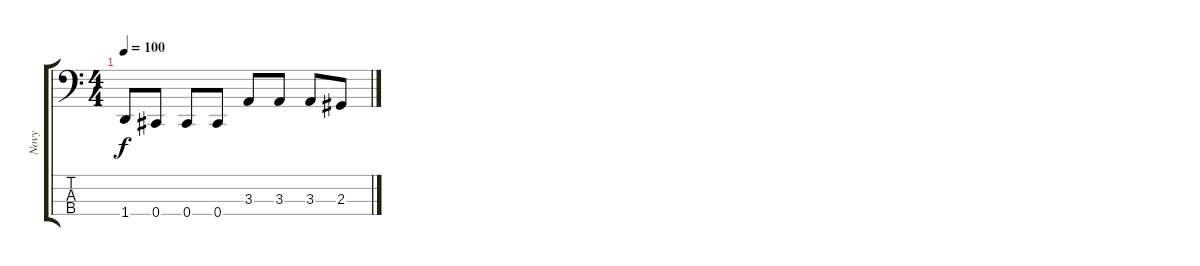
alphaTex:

\track ("Novy" "Novy") {instrument electricbassfinger}
\staff {score tabs}
\tuning (E2 B1 Gb1 Db1) {hide}
\ts (4 4)
\tempo 100
\clef f4
\ks c
1.4.8{dy f} 0.4.8 0.4.8 0.4.8 3.3.8 3.3.8 3.3.8 2.3.8
